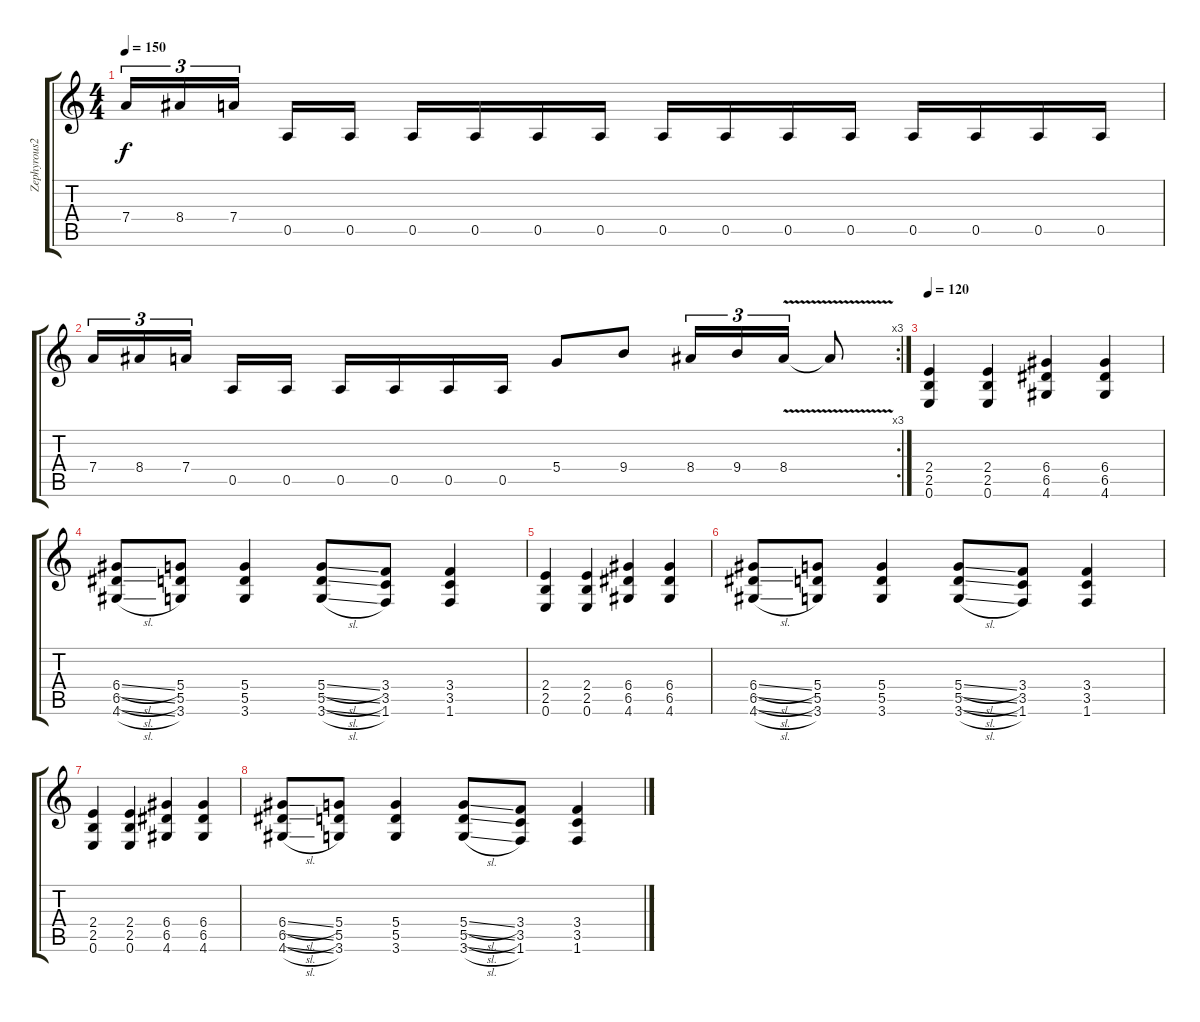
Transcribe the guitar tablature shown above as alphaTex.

\track ("Zephyrous2" "Zephyrous2") {instrument distortionguitar}
\staff {score tabs}
\tuning (E4 B3 G3 D3 A2 E2) {hide}
\ts (4 4)
\tempo 150
\clef g2
\ks c
7.4.16{tu (3 2) dy f} 8.4.16{tu (3 2)} 7.4.16{tu (3 2)} 0.5.16 0.5.16 0.5.16 0.5.16 0.5.16 0.5.16 0.5.16 0.5.16 0.5.16 0.5.16 0.5.16 0.5.16 0.5.16 0.5.16 |
\rc 3
7.4.16{tu (3 2)} 8.4.16{tu (3 2)} 7.4.16{tu (3 2)} 0.5.16 0.5.16 0.5.16 0.5.16 0.5.16 0.5.16 5.4.8 9.4.8 8.4.16{tu (3 2)} 9.4.16{tu (3 2)} 8.4{v}.16{tu (3 2)} 8.4{t}.8 |
\tempo 120
(2.4 2.5 0.6).4 (2.4 2.5 0.6).4 (6.4 6.5 4.6).4 (6.4 6.5 4.6).4 |
(6.4{sl} 6.5{sl} 4.6{sl}).8 (5.4 5.5 3.6).8 (5.4 5.5 3.6).4 (5.4{sl} 5.5{sl} 3.6{sl}).8 (3.4 3.5 1.6).8 (3.4 3.5 1.6).4 |
(2.4 2.5 0.6).4 (2.4 2.5 0.6).4 (6.4 6.5 4.6).4 (6.4 6.5 4.6).4 |
(6.4{sl} 6.5{sl} 4.6{sl}).8 (5.4 5.5 3.6).8 (5.4 5.5 3.6).4 (5.4{sl} 5.5{sl} 3.6{sl}).8 (3.4 3.5 1.6).8 (3.4 3.5 1.6).4 |
(2.4 2.5 0.6).4 (2.4 2.5 0.6).4 (6.4 6.5 4.6).4 (6.4 6.5 4.6).4 |
(6.4{sl} 6.5{sl} 4.6{sl}).8 (5.4 5.5 3.6).8 (5.4 5.5 3.6).4 (5.4{sl} 5.5{sl} 3.6{sl}).8 (3.4 3.5 1.6).8 (3.4 3.5 1.6).4
